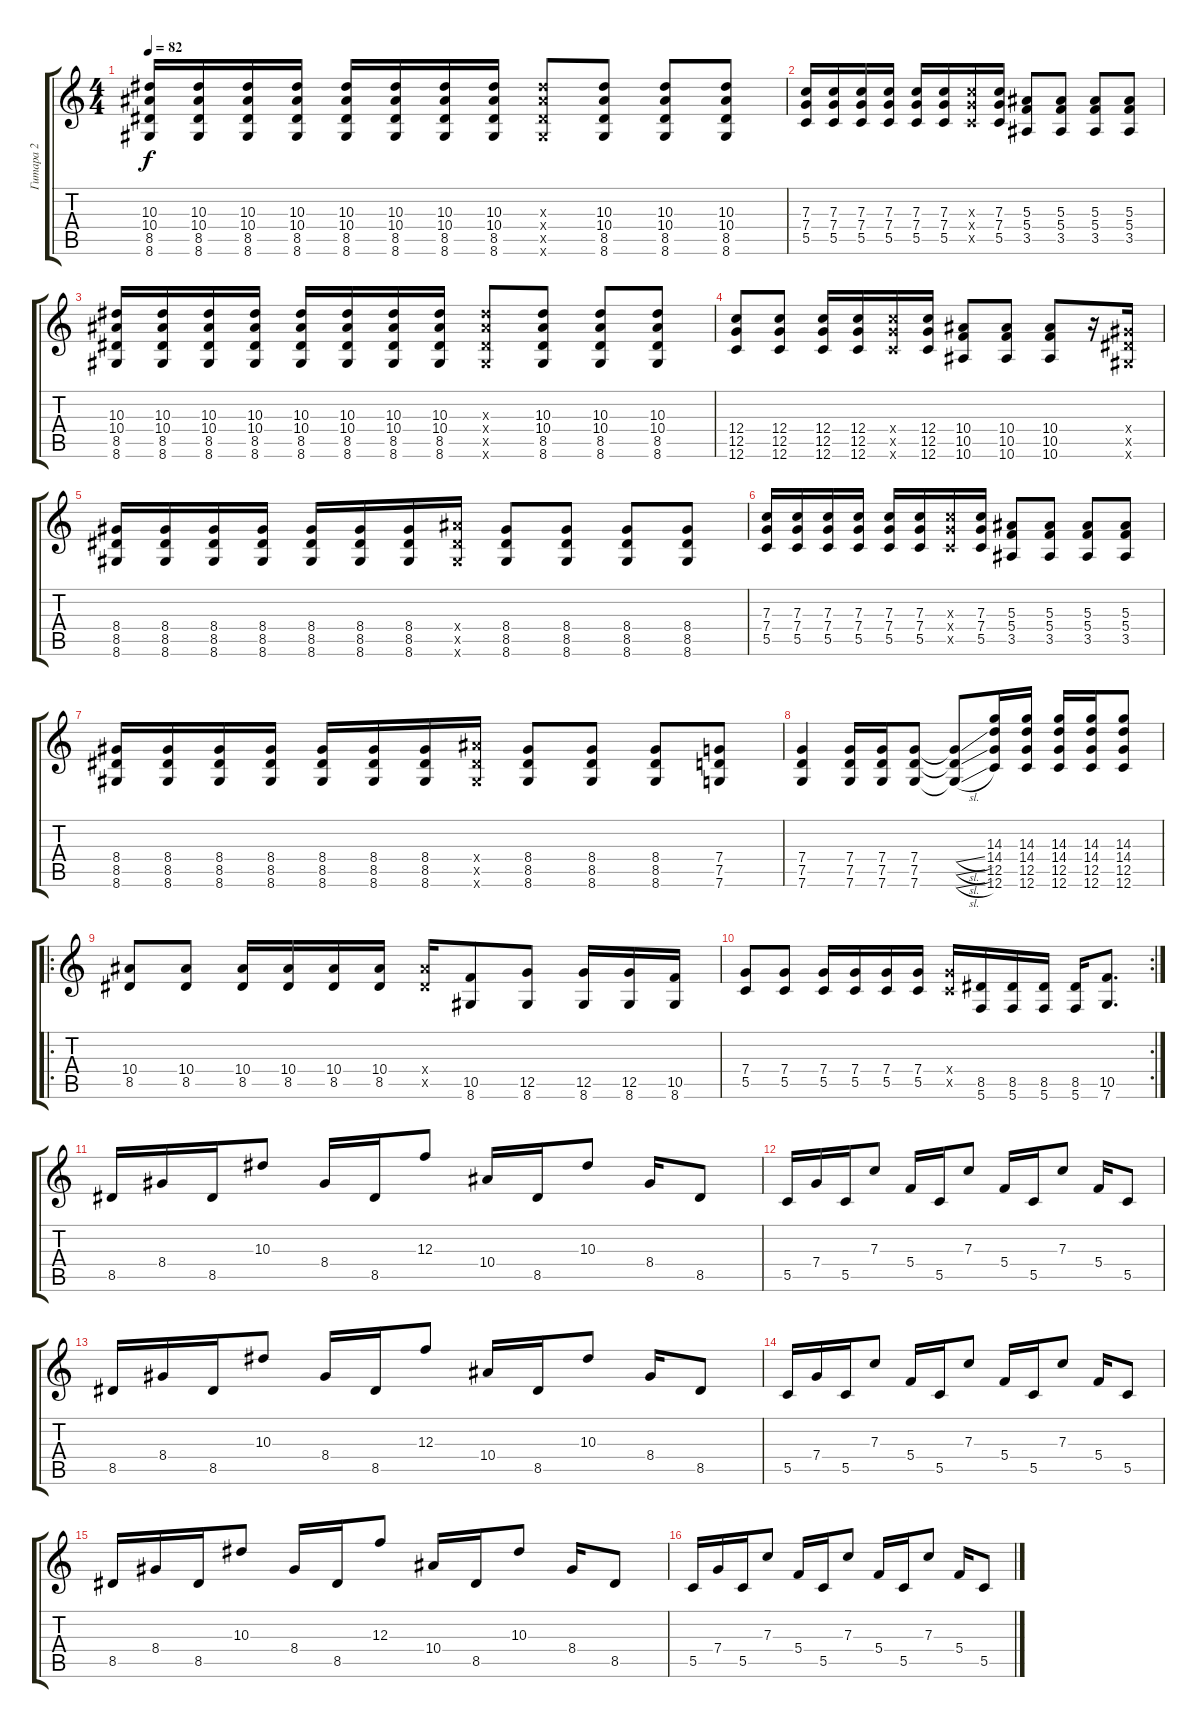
\track ("Гитара 2" "Гитара 2") {instrument distortionguitar}
\staff {score tabs}
\tuning (D4 A3 F3 C3 G2 C2) {hide}
\ts (4 4)
\tempo 82
\clef g2
\ks c
(10.3 10.4 8.5 8.6).16{dy f} (10.3 10.4 8.5 8.6).16 (10.3 10.4 8.5 8.6).16 (10.3 10.4 8.5 8.6).16 (10.3 10.4 8.5 8.6).16 (10.3 10.4 8.5 8.6).16 (10.3 10.4 8.5 8.6).16 (10.3 10.4 8.5 8.6).16 (10.3{x} 10.4{x} 8.5{x} 8.6{x}).8 (10.3 10.4 8.5 8.6).8 (10.3 10.4 8.5 8.6).8 (10.3 10.4 8.5 8.6).8 |
(7.3 7.4 5.5).16 (7.3 7.4 5.5).16 (7.3 7.4 5.5).16 (7.3 7.4 5.5).16 (7.3 7.4 5.5).16 (7.3 7.4 5.5).16 (7.3{x} 7.4{x} 5.5{x}).16 (7.3 7.4 5.5).16 (5.3 5.4 3.5).8 (5.3 5.4 3.5).8 (5.3 5.4 3.5).8 (5.3 5.4 3.5).8 |
(10.3 10.4 8.5 8.6).16 (10.3 10.4 8.5 8.6).16 (10.3 10.4 8.5 8.6).16 (10.3 10.4 8.5 8.6).16 (10.3 10.4 8.5 8.6).16 (10.3 10.4 8.5 8.6).16 (10.3 10.4 8.5 8.6).16 (10.3 10.4 8.5 8.6).16 (10.3{x} 10.4{x} 8.5{x} 8.6{x}).8 (10.3 10.4 8.5 8.6).8 (10.3 10.4 8.5 8.6).8 (10.3 10.4 8.5 8.6).8 |
(12.4 12.5 12.6).8 (12.4 12.5 12.6).8 (12.4 12.5 12.6).16 (12.4 12.5 12.6).16 (12.4{x} 12.5{x} 12.6{x}).16 (12.4 12.5 12.6).16 (10.4 10.5 10.6).8 (10.4 10.5 10.6).8 (10.4 10.5 10.6).8 r.16 (8.4{x} 8.5{x} 8.6{x}).16 |
(8.4 8.5 8.6).16 (8.4 8.5 8.6).16 (8.4 8.5 8.6).16 (8.4 8.5 8.6).16 (8.4 8.5 8.6).16 (8.4 8.5 8.6).16 (8.4 8.5 8.6).16 (10.4{x} 8.5{x} 8.6{x}).16 (8.4 8.5 8.6).8 (8.4 8.5 8.6).8 (8.4 8.5 8.6).8 (8.4 8.5 8.6).8 |
(7.3 7.4 5.5).16 (7.3 7.4 5.5).16 (7.3 7.4 5.5).16 (7.3 7.4 5.5).16 (7.3 7.4 5.5).16 (7.3 7.4 5.5).16 (7.3{x} 7.4{x} 5.5{x}).16 (7.3 7.4 5.5).16 (5.3 5.4 3.5).8 (5.3 5.4 3.5).8 (5.3 5.4 3.5).8 (5.3 5.4 3.5).8 |
(8.4 8.5 8.6).16 (8.4 8.5 8.6).16 (8.4 8.5 8.6).16 (8.4 8.5 8.6).16 (8.4 8.5 8.6).16 (8.4 8.5 8.6).16 (8.4 8.5 8.6).16 (10.4{x} 8.5{x} 8.6{x}).16 (8.4 8.5 8.6).8 (8.4 8.5 8.6).8 (8.4 8.5 8.6).8 (7.4 7.5 7.6).8 |
(7.4 7.5 7.6).4 (7.4 7.5 7.6).16 (7.4 7.5 7.6).16 (7.4 7.5 7.6).8 (7.4{sl t} 7.5{sl t} 7.6{sl t}).8 (14.3 14.4 12.5 12.6).16 (14.3 14.4 12.5 12.6).16 (14.3 14.4 12.5 12.6).16 (14.3 14.4 12.5 12.6).16 (14.3 14.4 12.5 12.6).8 |
\ro
(10.4 8.5).8 (10.4 8.5).8 (10.4 8.5).16 (10.4 8.5).16 (10.4 8.5).16 (10.4 8.5).16 (10.4{x} 8.5{x}).16 (10.5 8.6).8 (12.5 8.6).8 (12.5 8.6).16 (12.5 8.6).16 (10.5 8.6).16 |
\rc 2
(7.4 5.5).8 (7.4 5.5).8 (7.4 5.5).16 (7.4 5.5).16 (7.4 5.5).16 (7.4 5.5).16 (7.4{x} 5.5{x}).16 (8.5 5.6).16 (8.5 5.6).16 (8.5 5.6).16 (8.5 5.6).16 (10.5 7.6).8{d} |
8.5.16{volume 13 balance 12 instrument electricguitarclean} 8.4.16 8.5.16 10.3.8 8.4.16 8.5.16 12.3.8 10.4.16 8.5.16 10.3.8 8.4.16 8.5.8 |
5.5.16 7.4.16 5.5.16 7.3.8 5.4.16 5.5.16 7.3.8 5.4.16 5.5.16 7.3.8 5.4.16 5.5.8 |
8.5.16 8.4.16 8.5.16 10.3.8 8.4.16 8.5.16 12.3.8 10.4.16 8.5.16 10.3.8 8.4.16 8.5.8 |
5.5.16 7.4.16 5.5.16 7.3.8 5.4.16 5.5.16 7.3.8 5.4.16 5.5.16 7.3.8 5.4.16 5.5.8 |
8.5.16 8.4.16 8.5.16 10.3.8 8.4.16 8.5.16 12.3.8 10.4.16 8.5.16 10.3.8 8.4.16 8.5.8 |
5.5.16 7.4.16 5.5.16 7.3.8 5.4.16 5.5.16 7.3.8 5.4.16 5.5.16 7.3.8 5.4.16 5.5.8
